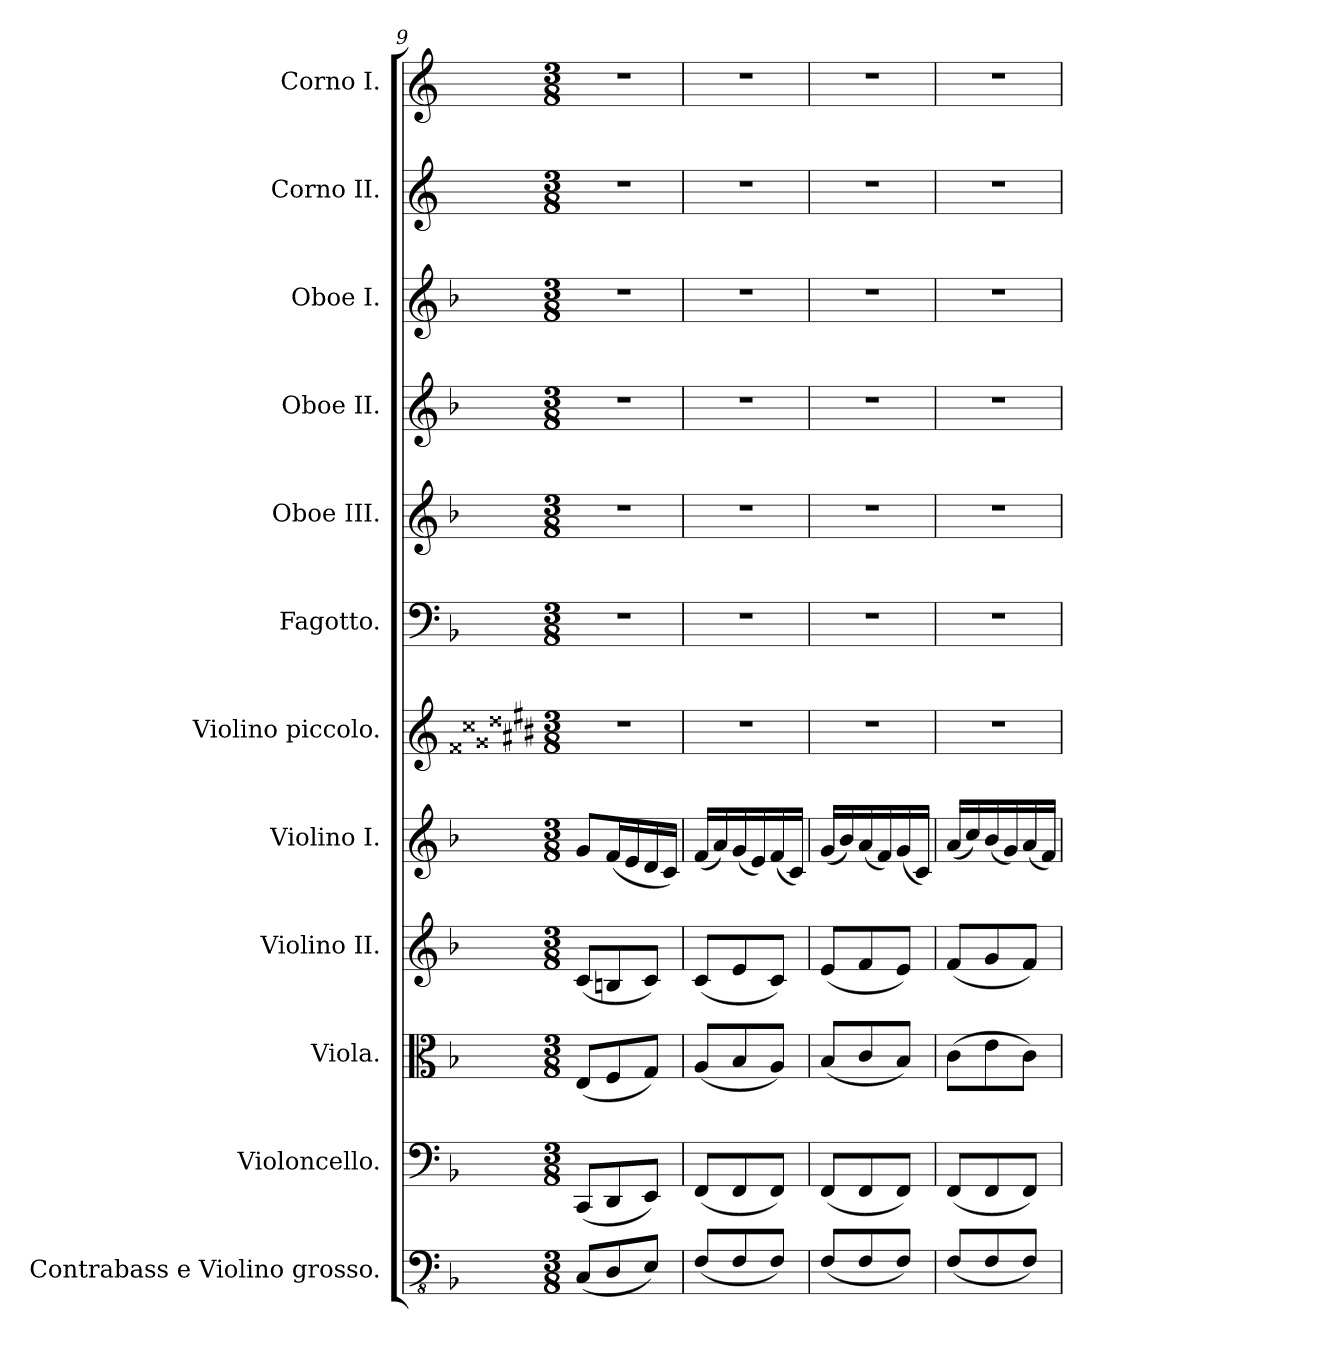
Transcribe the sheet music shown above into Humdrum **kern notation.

**kern	**kern	**kern	**kern	**kern	**kern	**kern	**kern	**kern	**kern	**kern	**kern
*part12	*part11	*part10	*part9	*part8	*part7	*part6	*part5	*part4	*part3	*part2	*part1
*staff12	*staff11	*staff10	*staff9	*staff8	*staff7	*staff6	*staff5	*staff4	*staff3	*staff2	*staff1
*I"Contrabass e Violino grosso.	*I"Violoncello.	*I"Viola.	*I"Violino II.	*I"Violino I.	*I"Violino piccolo.	*I"Fagotto.	*I"Oboe III.	*I"Oboe II.	*I"Oboe I.	*I"Corno II.	*I"Corno I.
*I'Cnb e Vln gr.	*I'Vlc.	*I'Vla.	*I'Vln II.	*I'Vln I.	*I'Vln picc.	*I'Fgt.	*I'Obe III.	*I'Obe II.	*I'Obe I.	*I'Crn II.	*I'Crn I.
!!LO:PB:g=z
*clefFv4	*clefF4	*clefC3	*clefG2	*clefG2	*clefG2	*clefF4	*clefG2	*clefG2	*clefG2	*clefG2	*clefG2
*ITrd7c12	*	*	*	*	*ITrd-1c-3	*	*	*	*	*ITrd4c7	*ITrd4c7
*k[b-]	*k[b-]	*k[b-]	*k[b-]	*k[b-]	*k[f##c##g##d##a#e#b#]	*k[b-]	*k[b-]	*k[b-]	*k[b-]	*k[b-]	*k[b-]
*M3/8	*M3/8	*M3/8	*M3/8	*M3/8	*M3/8	*M3/8	*M3/8	*M3/8	*M3/8	*M3/8	*M3/8
=9	=9	=9	=9	=9	=9	=9	=9	=9	=9	=9	=9
(<8CCC/L	(<8CC/L	(<8E/L	(<8c/L	8g/L	4.r	4.r	4.r	4.r	4.r	4.r	4.r
8DDD/	8DD/	8F/	8Bn/	(<16f/L	.	.	.	.	.	.	.
.	.	.	.	16e/	.	.	.	.	.	.	.
8EEE/J)	8EE/J)	8G/J)	8c/J)	16d/	.	.	.	.	.	.	.
.	.	.	.	16c/JJ)	.	.	.	.	.	.	.
=10	=10	=10	=10	=10	=10	=10	=10	=10	=10	=10	=10
(<8FFF/L	(<8FF/L	(<8A/L	(<8c/L	(<16f/LL	4.r	4.r	4.r	4.r	4.r	4.r	4.r
.	.	.	.	16a/)	.	.	.	.	.	.	.
8FFF/	8FF/	8B-/	8e/	(<16g/	.	.	.	.	.	.	.
.	.	.	.	16e/)	.	.	.	.	.	.	.
8FFF/J)	8FF/J)	8A/J)	8c/J)	(<16f/	.	.	.	.	.	.	.
.	.	.	.	16c/JJ)	.	.	.	.	.	.	.
=11	=11	=11	=11	=11	=11	=11	=11	=11	=11	=11	=11
(<8FFF/L	(<8FF/L	(<8B-/L	(<8e/L	(<16g/LL	4.r	4.r	4.r	4.r	4.r	4.r	4.r
.	.	.	.	16b-/)	.	.	.	.	.	.	.
8FFF/	8FF/	8c/	8f/	(<16a/	.	.	.	.	.	.	.
.	.	.	.	16f/)	.	.	.	.	.	.	.
8FFF/J)	8FF/J)	8B-/J)	8e/J)	(<16g/	.	.	.	.	.	.	.
.	.	.	.	16c/JJ)	.	.	.	.	.	.	.
=12	=12	=12	=12	=12	=12	=12	=12	=12	=12	=12	=12
(<8FFF/L	(<8FF/L	(>8c\L	(<8f/L	(<16a/LL	4.r	4.r	4.r	4.r	4.r	4.r	4.r
.	.	.	.	16cc/)	.	.	.	.	.	.	.
8FFF/	8FF/	8e\	8g/	(<16b-/	.	.	.	.	.	.	.
.	.	.	.	16g/)	.	.	.	.	.	.	.
8FFF/J)	8FF/J)	8c\J)	8f/J)	(<16a/	.	.	.	.	.	.	.
.	.	.	.	16f/JJ)	.	.	.	.	.	.	.
=	=	=	=	=	=	=	=	=	=	=	=
*-	*-	*-	*-	*-	*-	*-	*-	*-	*-	*-	*-
